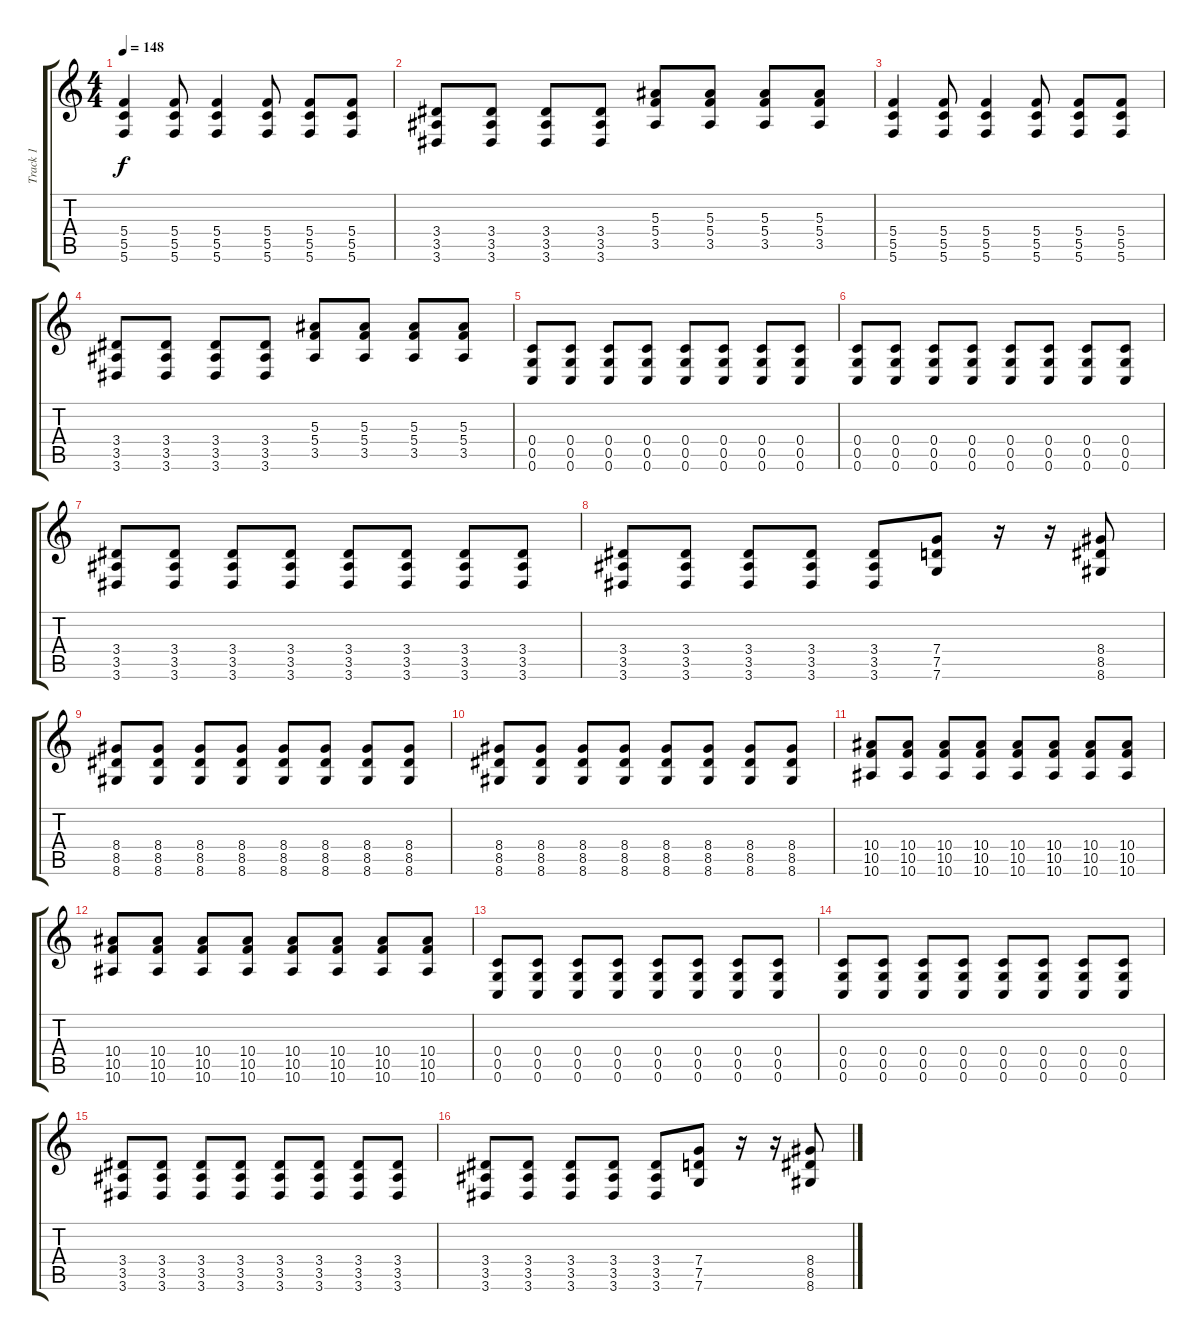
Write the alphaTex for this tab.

\track ("Track 1" "Track 1") {instrument overdrivenguitar}
\staff {score tabs}
\tuning (D4 A3 F3 C3 G2 C2) {hide}
\ts (4 4)
\tempo 148
\clef g2
\ks c
(5.4 5.5 5.6).4{dy f} (5.4 5.5 5.6).8 (5.4 5.5 5.6).4 (5.4 5.5 5.6).8 (5.4 5.5 5.6).8 (5.4 5.5 5.6).8 |
(3.4 3.5 3.6).8 (3.4 3.5 3.6).8 (3.4 3.5 3.6).8 (3.4 3.5 3.6).8 (5.3 5.4 3.5).8 (5.3 5.4 3.5).8 (5.3 5.4 3.5).8 (5.3 5.4 3.5).8 |
(5.4 5.5 5.6).4 (5.4 5.5 5.6).8 (5.4 5.5 5.6).4 (5.4 5.5 5.6).8 (5.4 5.5 5.6).8 (5.4 5.5 5.6).8 |
(3.4 3.5 3.6).8 (3.4 3.5 3.6).8 (3.4 3.5 3.6).8 (3.4 3.5 3.6).8 (5.3 5.4 3.5).8 (5.3 5.4 3.5).8 (5.3 5.4 3.5).8 (5.3 5.4 3.5).8 |
(0.4 0.5 0.6).8 (0.4 0.5 0.6).8 (0.4 0.5 0.6).8 (0.4 0.5 0.6).8 (0.4 0.5 0.6).8 (0.4 0.5 0.6).8 (0.4 0.5 0.6).8 (0.4 0.5 0.6).8 |
(0.4 0.5 0.6).8 (0.4 0.5 0.6).8 (0.4 0.5 0.6).8 (0.4 0.5 0.6).8 (0.4 0.5 0.6).8 (0.4 0.5 0.6).8 (0.4 0.5 0.6).8 (0.4 0.5 0.6).8 |
(3.4 3.5 3.6).8 (3.4 3.5 3.6).8 (3.4 3.5 3.6).8 (3.4 3.5 3.6).8 (3.4 3.5 3.6).8 (3.4 3.5 3.6).8 (3.4 3.5 3.6).8 (3.4 3.5 3.6).8 |
(3.4 3.5 3.6).8 (3.4 3.5 3.6).8 (3.4 3.5 3.6).8 (3.4 3.5 3.6).8 (3.4 3.5 3.6).8 (7.4 7.5 7.6).8 r.16 r.16 (8.4 8.5 8.6).8 |
(8.4 8.5 8.6).8 (8.4 8.5 8.6).8 (8.4 8.5 8.6).8 (8.4 8.5 8.6).8 (8.4 8.5 8.6).8 (8.4 8.5 8.6).8 (8.4 8.5 8.6).8 (8.4 8.5 8.6).8 |
(8.4 8.5 8.6).8 (8.4 8.5 8.6).8 (8.4 8.5 8.6).8 (8.4 8.5 8.6).8 (8.4 8.5 8.6).8 (8.4 8.5 8.6).8 (8.4 8.5 8.6).8 (8.4 8.5 8.6).8 |
(10.4 10.5 10.6).8 (10.4 10.5 10.6).8 (10.4 10.5 10.6).8 (10.4 10.5 10.6).8 (10.4 10.5 10.6).8 (10.4 10.5 10.6).8 (10.4 10.5 10.6).8 (10.4 10.5 10.6).8 |
(10.4 10.5 10.6).8 (10.4 10.5 10.6).8 (10.4 10.5 10.6).8 (10.4 10.5 10.6).8 (10.4 10.5 10.6).8 (10.4 10.5 10.6).8 (10.4 10.5 10.6).8 (10.4 10.5 10.6).8 |
(0.4 0.5 0.6).8 (0.4 0.5 0.6).8 (0.4 0.5 0.6).8 (0.4 0.5 0.6).8 (0.4 0.5 0.6).8 (0.4 0.5 0.6).8 (0.4 0.5 0.6).8 (0.4 0.5 0.6).8 |
(0.4 0.5 0.6).8 (0.4 0.5 0.6).8 (0.4 0.5 0.6).8 (0.4 0.5 0.6).8 (0.4 0.5 0.6).8 (0.4 0.5 0.6).8 (0.4 0.5 0.6).8 (0.4 0.5 0.6).8 |
(3.4 3.5 3.6).8 (3.4 3.5 3.6).8 (3.4 3.5 3.6).8 (3.4 3.5 3.6).8 (3.4 3.5 3.6).8 (3.4 3.5 3.6).8 (3.4 3.5 3.6).8 (3.4 3.5 3.6).8 |
(3.4 3.5 3.6).8 (3.4 3.5 3.6).8 (3.4 3.5 3.6).8 (3.4 3.5 3.6).8 (3.4 3.5 3.6).8 (7.4 7.5 7.6).8 r.16 r.16 (8.4 8.5 8.6).8
